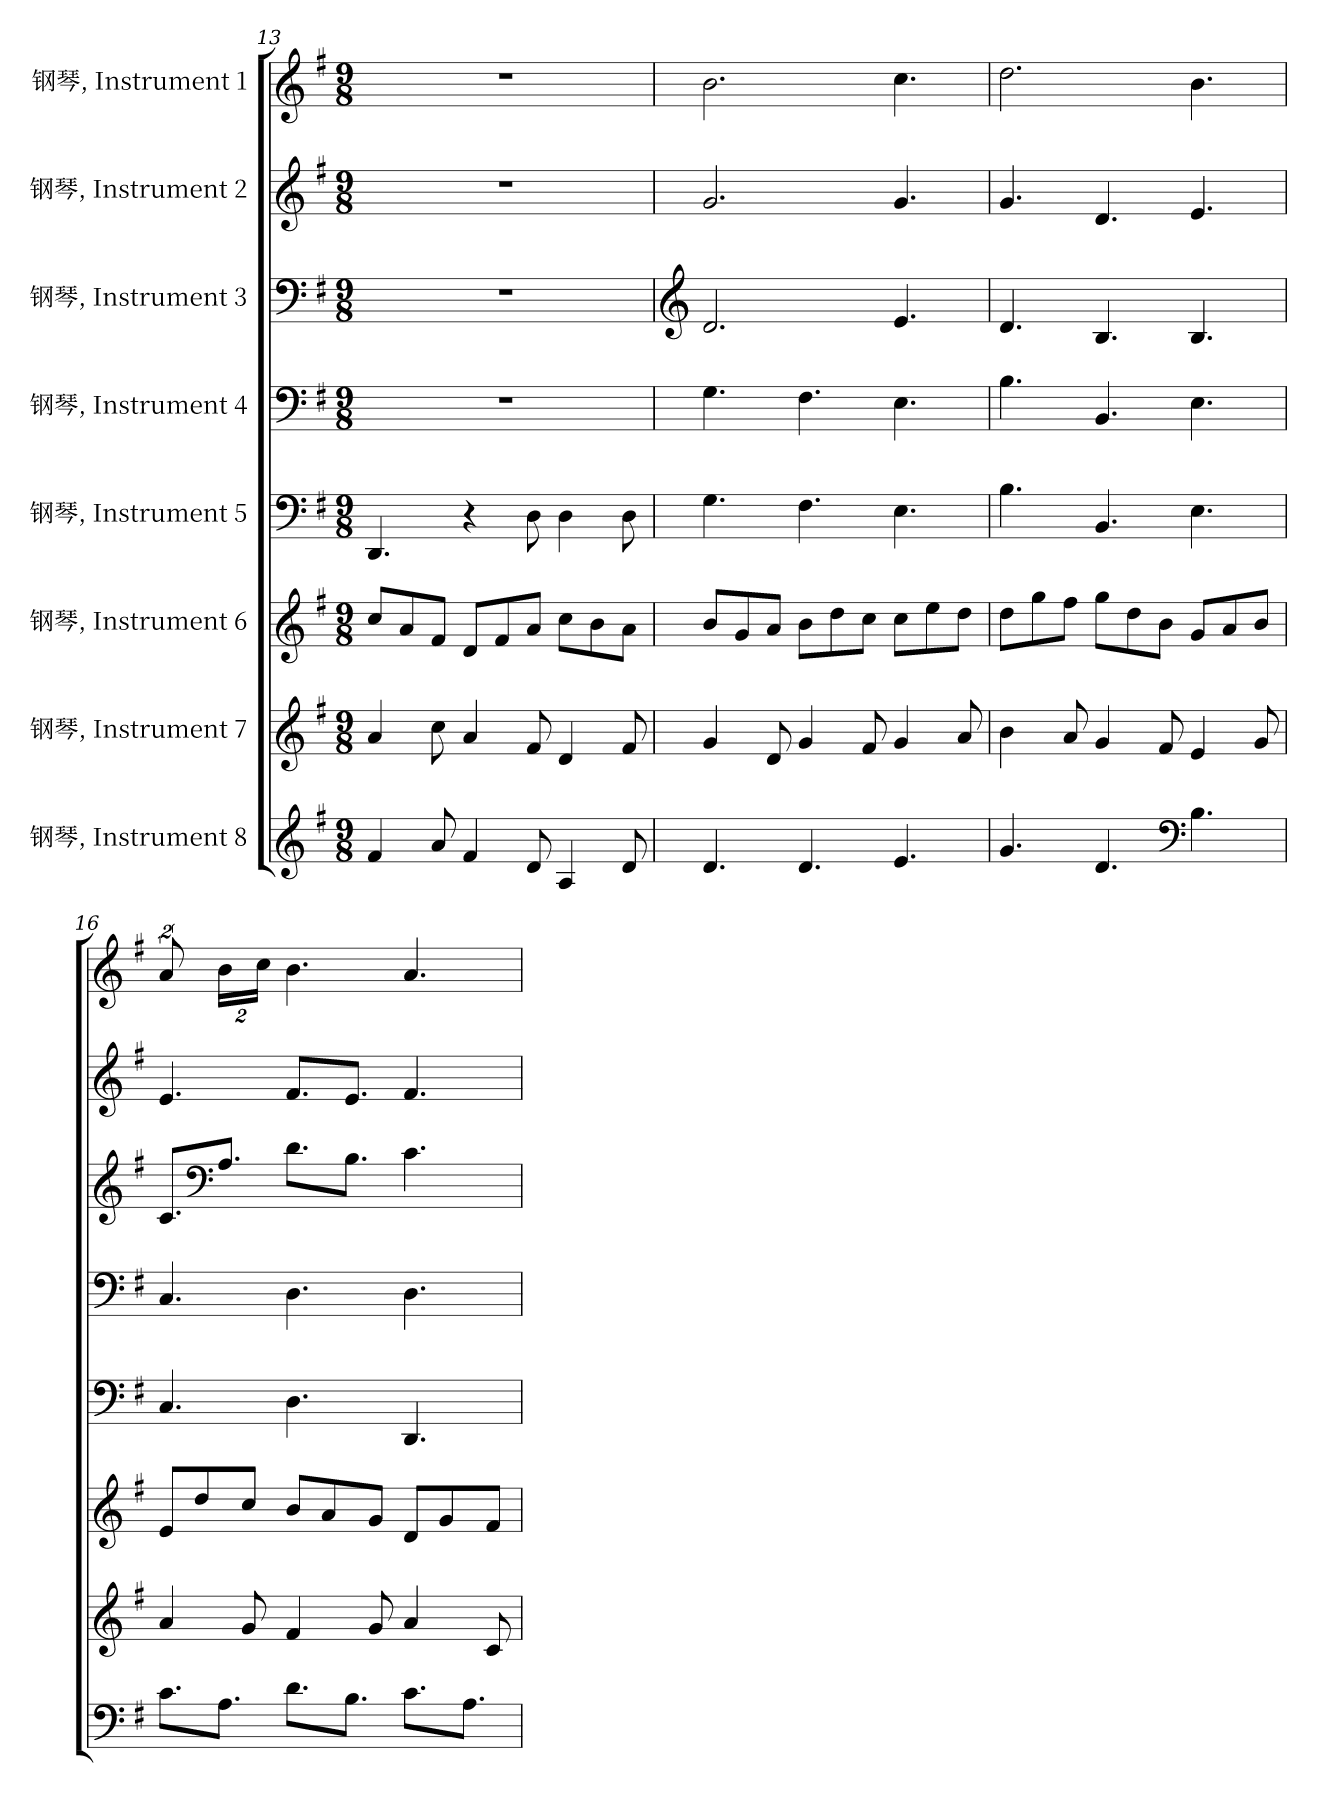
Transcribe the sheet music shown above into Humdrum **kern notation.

**kern	**kern	**kern	**kern	**kern	**kern	**kern	**kern
*part8	*part7	*part6	*part5	*part4	*part3	*part2	*part1
*staff8	*staff7	*staff6	*staff5	*staff4	*staff3	*staff2	*staff1
*I"钢琴, Instrument 8	*I"钢琴, Instrument 7	*I"钢琴, Instrument 6	*I"钢琴, Instrument 5	*I"钢琴, Instrument 4	*I"钢琴, Instrument 3	*I"钢琴, Instrument 2	*I"钢琴, Instrument 1
!!LO:PB:g=z
*clefG2	*clefG2	*clefG2	*clefF4	*clefF4	*clefF4	*clefG2	*clefG2
*k[f#]	*k[f#]	*k[f#]	*k[f#]	*k[f#]	*k[f#]	*k[f#]	*k[f#]
*M9/8	*M9/8	*M9/8	*M9/8	*M9/8	*M9/8	*M9/8	*M9/8
=13	=13	=13	=13	=13	=13	=13	=13
4f#/	4a/	8cc/L	4.DD/	8%9r	8%9r	8%9r	8%9r
.	.	8a/	.	.	.	.	.
8a/	8cc\	8f#/J	.	.	.	.	.
4f#/	4a/	8d/L	4r	.	.	.	.
.	.	8f#/	.	.	.	.	.
8d/	8f#/	8a/J	8D\	.	.	.	.
4A/	4d/	8cc\L	4D\	.	.	.	.
.	.	8b\	.	.	.	.	.
8d/	8f#/	8a\J	8D\	.	.	.	.
=14	=14	=14	=14	=14	=14	=14	=14
*	*	*	*	*	*clefG2	*	*
4.d/	4g/	8b/L	4.G\	4.G\	2.d/	2.g/	2.b\
.	.	8g/	.	.	.	.	.
.	8d/	8a/J	.	.	.	.	.
4.d/	4g/	8b\L	4.F#\	4.F#\	.	.	.
.	.	8dd\	.	.	.	.	.
.	8f#/	8cc\J	.	.	.	.	.
4.e/	4g/	8cc\L	4.E\	4.E\	4.e/	4.g/	4.cc\
.	.	8ee\	.	.	.	.	.
.	8a/	8dd\J	.	.	.	.	.
=15	=15	=15	=15	=15	=15	=15	=15
4.g/	4b\	8dd\L	4.B\	4.B\	4.d/	4.g/	2.dd\
.	.	8gg\	.	.	.	.	.
.	8a/	8ff#\J	.	.	.	.	.
4.d/	4g/	8gg\L	4.BB/	4.BB/	4.B/	4.d/	.
.	.	8dd\	.	.	.	.	.
.	8f#/	8b\J	.	.	.	.	.
*clefF4	*	*	*	*	*	*	*
4.B\	4e/	8g/L	4.E\	4.E\	4.B/	4.e/	4.b\
.	.	8a/	.	.	.	.	.
.	8g/	8b/J	.	.	.	.	.
!!LO:PB:g=z
=16	=16	=16	=16	=16	=16	=16	=16
8.c\L	4a/	8e/L	4.C/	4.C/	8.c/L	4.e/	16%3a/
.	.	8dd/	.	.	.	.	.
*	*	*	*	*	*clefF4	*	*
8.A\J	.	.	.	.	8.A/J	.	32%3b\L
.	8g/	8cc/J	.	.	.	.	.
.	.	.	.	.	.	.	32%3cc\J
8.d\L	4f#/	8b/L	4.D\	4.D\	8.d\L	8.f#/L	4.b\
.	.	8a/	.	.	.	.	.
8.B\J	.	.	.	.	8.B\J	8.e/J	.
.	8g/	8g/J	.	.	.	.	.
8.c\L	4a/	8d/L	4.DD/	4.D\	4.c\	4.f#/	4.a/
.	.	8g/	.	.	.	.	.
8.A\J	.	.	.	.	.	.	.
.	8c/	8f#/J	.	.	.	.	.
=	=	=	=	=	=	=	=
*-	*-	*-	*-	*-	*-	*-	*-
